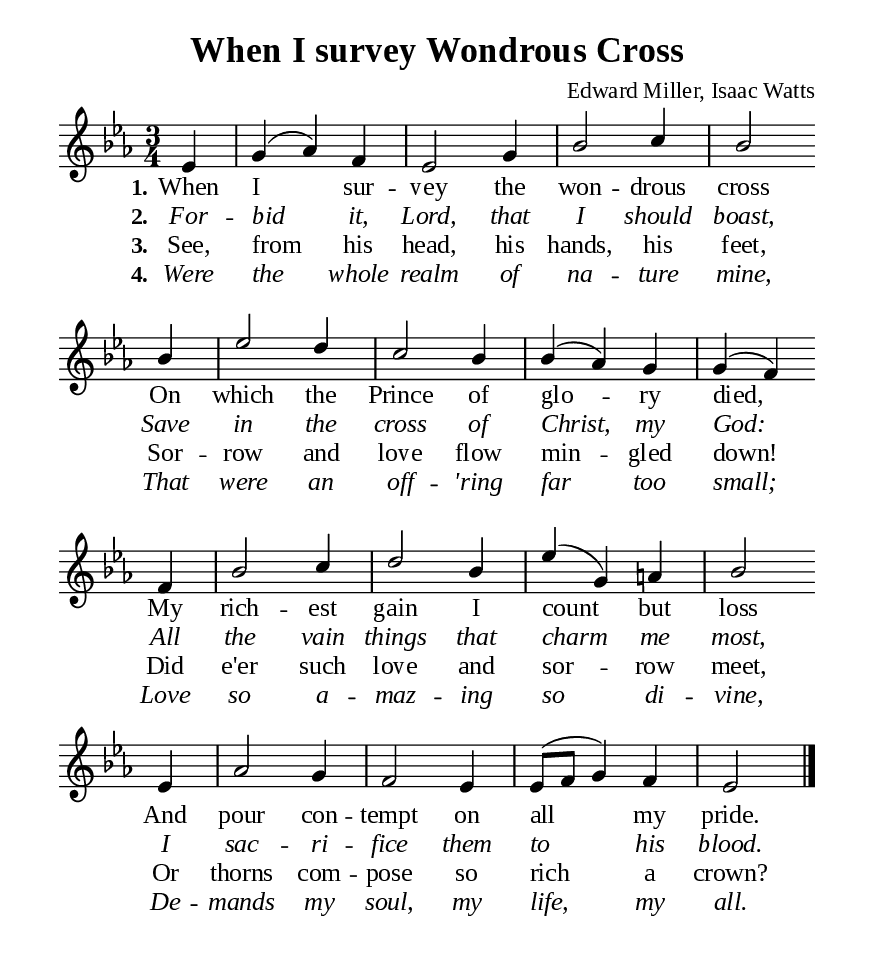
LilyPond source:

\version "2.18.2"

\header {
  title = "When I survey Wondrous Cross"
  composer = "Edward Miller, Isaac Watts"
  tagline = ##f
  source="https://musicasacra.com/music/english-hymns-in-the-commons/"
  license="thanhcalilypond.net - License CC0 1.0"
}

global= {
  \key ees \major
  \time 3/4
  \override Score.BarNumber.break-visibility = ##(#f #f #f)
  \override Lyrics.LyricSpace.minimum-distance = #3.0
}

\paper {
  #(set-paper-size "a5")
  top-margin = 10\mm
  bottom-margin = 5\mm
  left-margin = 10\mm
  right-margin = 10\mm
  indent = #0
  #(define fonts
	 (make-pango-font-tree "Liberation Serif"
	 		       "Liberation Serif"
			       "Liberation Serif"
			       (/ 20 20)))
  system-system-spacing = #'((basic-distance . 3) (padding . 3))
}

printItalic = \with {
  \override LyricText.font-shape = #'italic
}

% Verse music
musicVerseSoprano = \relative c' {
                    \partial 4 ees4 |
  g (aes) f |
  ees2 g4 |
  bes2 c4 |
  bes2 \bar "" \break
                    bes4 |
  ees2 d4 |
  c2 bes4 |
  bes (aes) g |
  g (f) \bar "" \break
                    f |
  bes2 c4 |
  d2 bes4 |
  ees (g,) a! |
  bes2 \bar "" \break
                    ees,4 |
  aes2 g4 |
  f2 ees4 |
  ees8 (f g4) f |
  ees2 \bar "|."
}

% Verse lyrics
verseOne = \lyricmode {
  \set stanza = #"1."
  When I sur -- vey the won -- drous cross
  On which the Prince of glo -- ry died,
  My rich -- est gain I count but loss
  And pour con -- tempt on all my pride.
}

verseTwo = \lyricmode {
  \set stanza = #"2."
  For -- bid it, Lord, that I should boast,
  Save in the cross of Christ, my God:
  All the vain things that charm me most,
  I sac -- ri -- fice them to his blood.
}

verseThree = \lyricmode {
  \set stanza = #"3."
  See, from his head, his hands, his feet,
  Sor -- row and love flow min -- gled down!
  Did e'er such love and sor -- row meet,
  Or thorns com -- pose so rich a crown?
}

verseFour = \lyricmode {
  \set stanza = #"4."
  Were the whole realm of na -- ture mine,
  That were an off -- 'ring far too small;
  Love so a -- maz -- ing so di -- vine,
  De -- mands my soul, my life, my all.
}

% Layout
\score {
    \new ChoirStaff <<
      \new Staff <<
        \clef "treble"
        \new Voice = "sopranos" { \global \stemUp \slurUp \musicVerseSoprano }
      >>
      \new Lyrics \lyricsto sopranos \verseOne
      \new Lyrics \printItalic \lyricsto sopranos \verseTwo
      \new Lyrics \lyricsto sopranos \verseThree
      \new Lyrics \printItalic \lyricsto sopranos \verseFour
    >>
}
